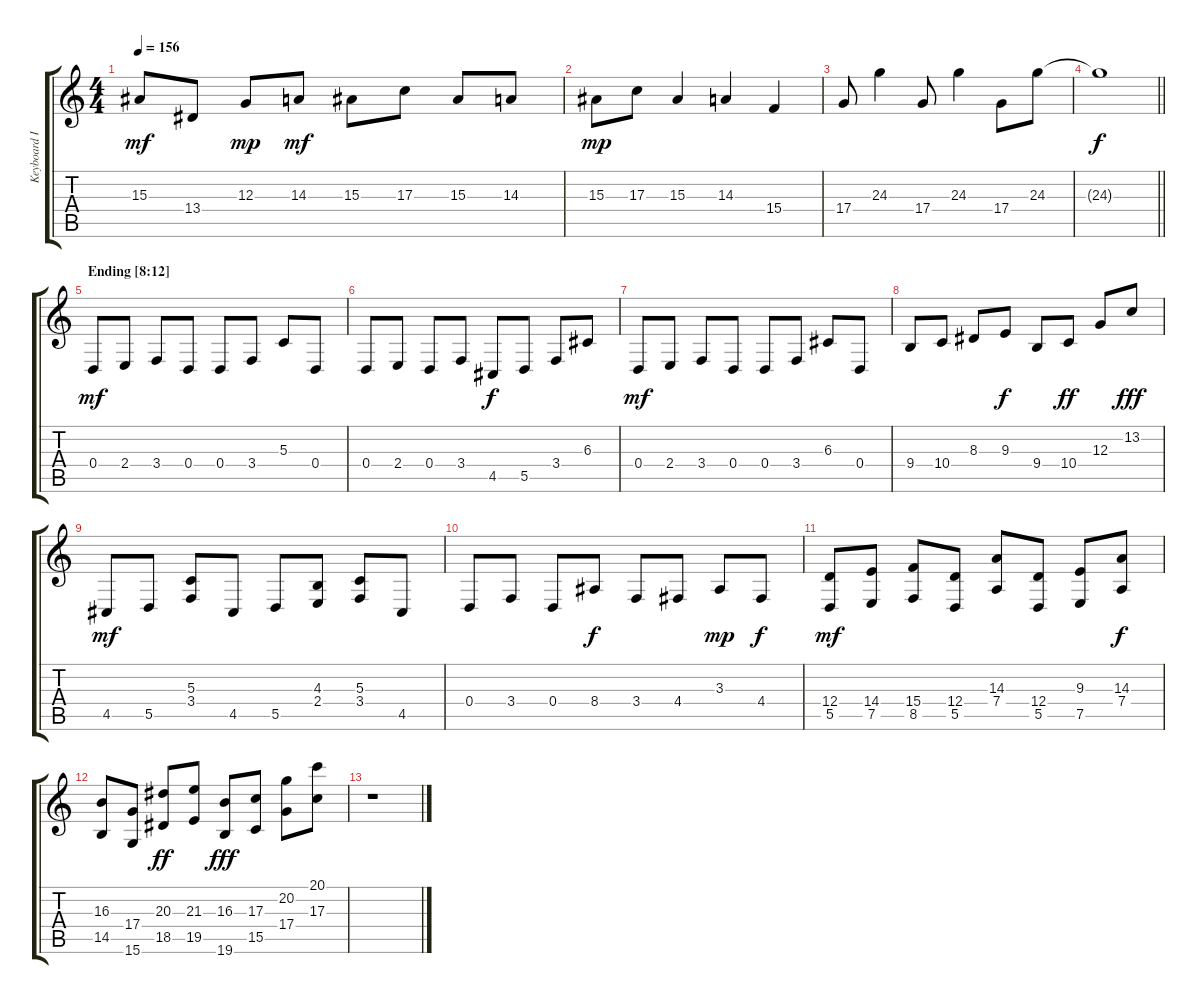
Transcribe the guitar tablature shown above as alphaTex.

\track ("Keyboard I" "Keyboard I") {instrument glockenspiel}
\staff {score tabs}
\tuning (E4 B3 G3 D3 A2 E2) {hide}
\ts (4 4)
\tempo 156
\clef g2
\ks aminor
15.3.8{dy mf} 13.4.8 12.3.8{dy mp} 14.3.8{dy mf} 15.3.8 17.3.8 15.3.8 14.3.8 |
15.3.8{dy mp} 17.3.8 15.3.4 14.3.4 15.4.4 |
17.4.8 24.3.4 17.4.8 24.3.4 17.4.8 24.3.8 |
\barLineRight lightlight
24.3{t}.1{dy f} |
\section ("" "Ending [8:12]")
0.4.8{dy mf volume 13 balance 5 instrument stringensemble1} 2.4.8 3.4.8 0.4.8 0.4.8 3.4.8 5.3.8 0.4.8 |
0.4.8 2.4.8 0.4.8 3.4.8 4.5.8{dy f} 5.5.8 3.4.8 6.3.8 |
0.4.8{dy mf} 2.4.8 3.4.8 0.4.8 0.4.8 3.4.8 6.3.8 0.4.8 |
9.4.8 10.4.8 8.3.8 9.3.8{dy f} 9.4.8 10.4.8{dy ff} 12.3.8 13.2.8{dy fff} |
4.5.8{dy mf} 5.5.8 (5.3 3.4).8 4.5.8 5.5.8 (4.3 2.4).8 (5.3 3.4).8 4.5.8 |
0.4.8 3.4.8 0.4.8 8.4.8{dy f} 3.4.8 4.4.8 3.3.8{dy mp} 4.4.8{dy f} |
(12.4 5.5).8{dy mf} (14.4 7.5).8 (15.4 8.5).8 (12.4 5.5).8 (14.3 7.4).8 (12.4 5.5).8 (9.3 7.5).8 (14.3 7.4).8{dy f} |
(16.3 14.5).8 (17.4 15.6).8 (20.3 18.5).8{dy ff} (21.3 19.5).8 (16.3 19.6).8{dy fff} (17.3 15.5).8 (20.2 17.4).8 (20.1 17.3).8 |
r.1
